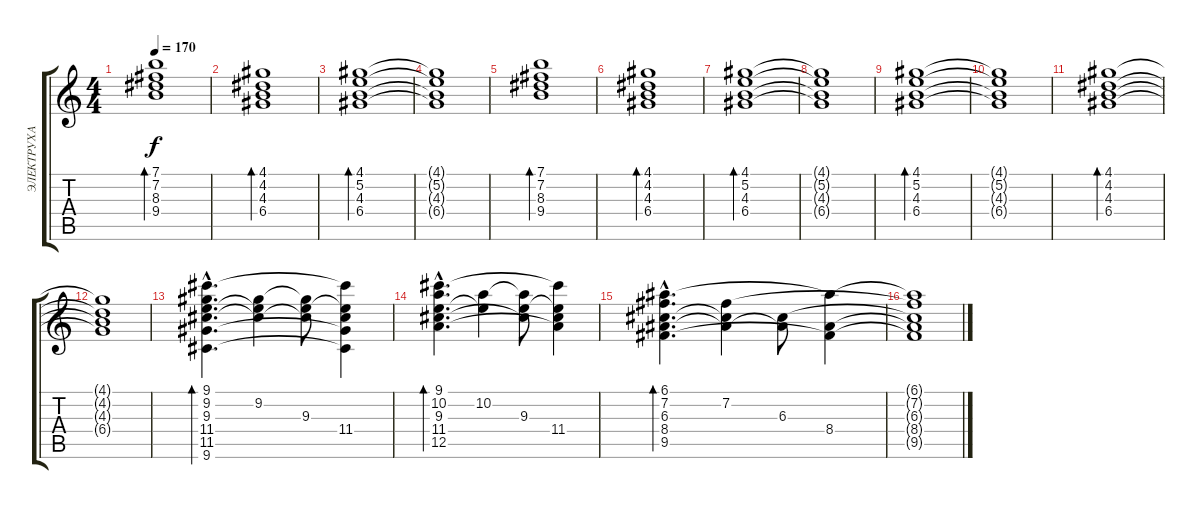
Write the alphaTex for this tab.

\track ("ЭЛЕКТРУХА" "ЭЛЕКТРУХА") {instrument electricguitarclean}
\staff {score tabs}
\tuning (E4 B3 G3 D3 A2 E2) {hide}
\ts (4 4)
\tempo 170
\clef g2
\ks c
(7.1 7.2 8.3 9.4).1{bd 120 dy f} |
(4.1 4.2 4.3 6.4).1{bd 120} |
(4.1 5.2 4.3 6.4).1{bd 120} |
(4.1{t} 5.2{t} 4.3{t} 6.4{t}).1 |
(7.1 7.2 8.3 9.4).1{bd 120} |
(4.1 4.2 4.3 6.4).1{bd 120} |
(4.1 5.2 4.3 6.4).1{bd 120} |
(4.1{t} 5.2{t} 4.3{t} 6.4{t}).1 |
(4.1 5.2 4.3 6.4).1{bd 120} |
(4.1{t} 5.2{t} 4.3{t} 6.4{t}).1 |
(4.1 4.2 4.3 6.4).1{bd 120} |
(4.1{t} 4.2{t} 4.3{t} 6.4{t}).1 |
(9.1{hac} 9.2{hac} 9.3{hac} 11.4{hac} 11.5{hac} 9.6{hac}).4{d bd 120} (9.2 9.3{t} 11.4{t}).4 (9.2{t} 9.3 11.4{t}).8 (9.1{t} 9.3{t} 11.4 11.5{t} 9.6{t}).4 |
(9.1{hac} 10.2{hac} 9.3{hac} 11.4{hac} 12.5{hac}).4{d bd 120} (10.2 9.3{t}).4 (10.2{t} 9.3 11.4{t}).8 (9.1{t} 9.3{t} 11.4 12.5{t}).4 |
(6.1{hac} 7.2{hac} 6.3{hac} 8.4{hac} 9.5{hac}).4{d bd 120} (7.2 6.3{t} 8.4{t}).4 (6.3 8.4{t}).8 (6.1{t} 8.4 9.5{t}).4 |
(6.1{t} 7.2{t} 6.3{t} 8.4{t} 9.5{t}).1
